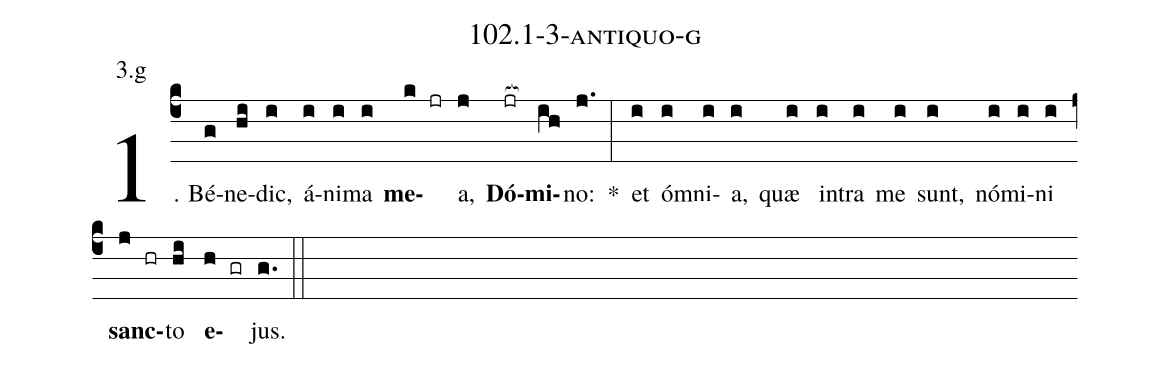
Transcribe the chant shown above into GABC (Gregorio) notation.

name: 102.1-3-antiquo-g;
annotation: 3.g;
%%
(c4)1. Bé(g)ne(hi)dic,(i) á(i)ni(i)ma(i) <b>me</b>(k jr)a,(j) <b>Dó</b>(jr[ocb:1{])<b>mi</b>(ih[ocb:0}])no:(j.) *(:) et(i) óm(i)ni(i)a,(i) quæ(i) in(i)tra(i) me(i) sunt,(i) nó(i)mi(i)ni(i) <b>sanc</b>(j hr)to(hi) <b>e</b>(h gr)jus.(g.) (::)
